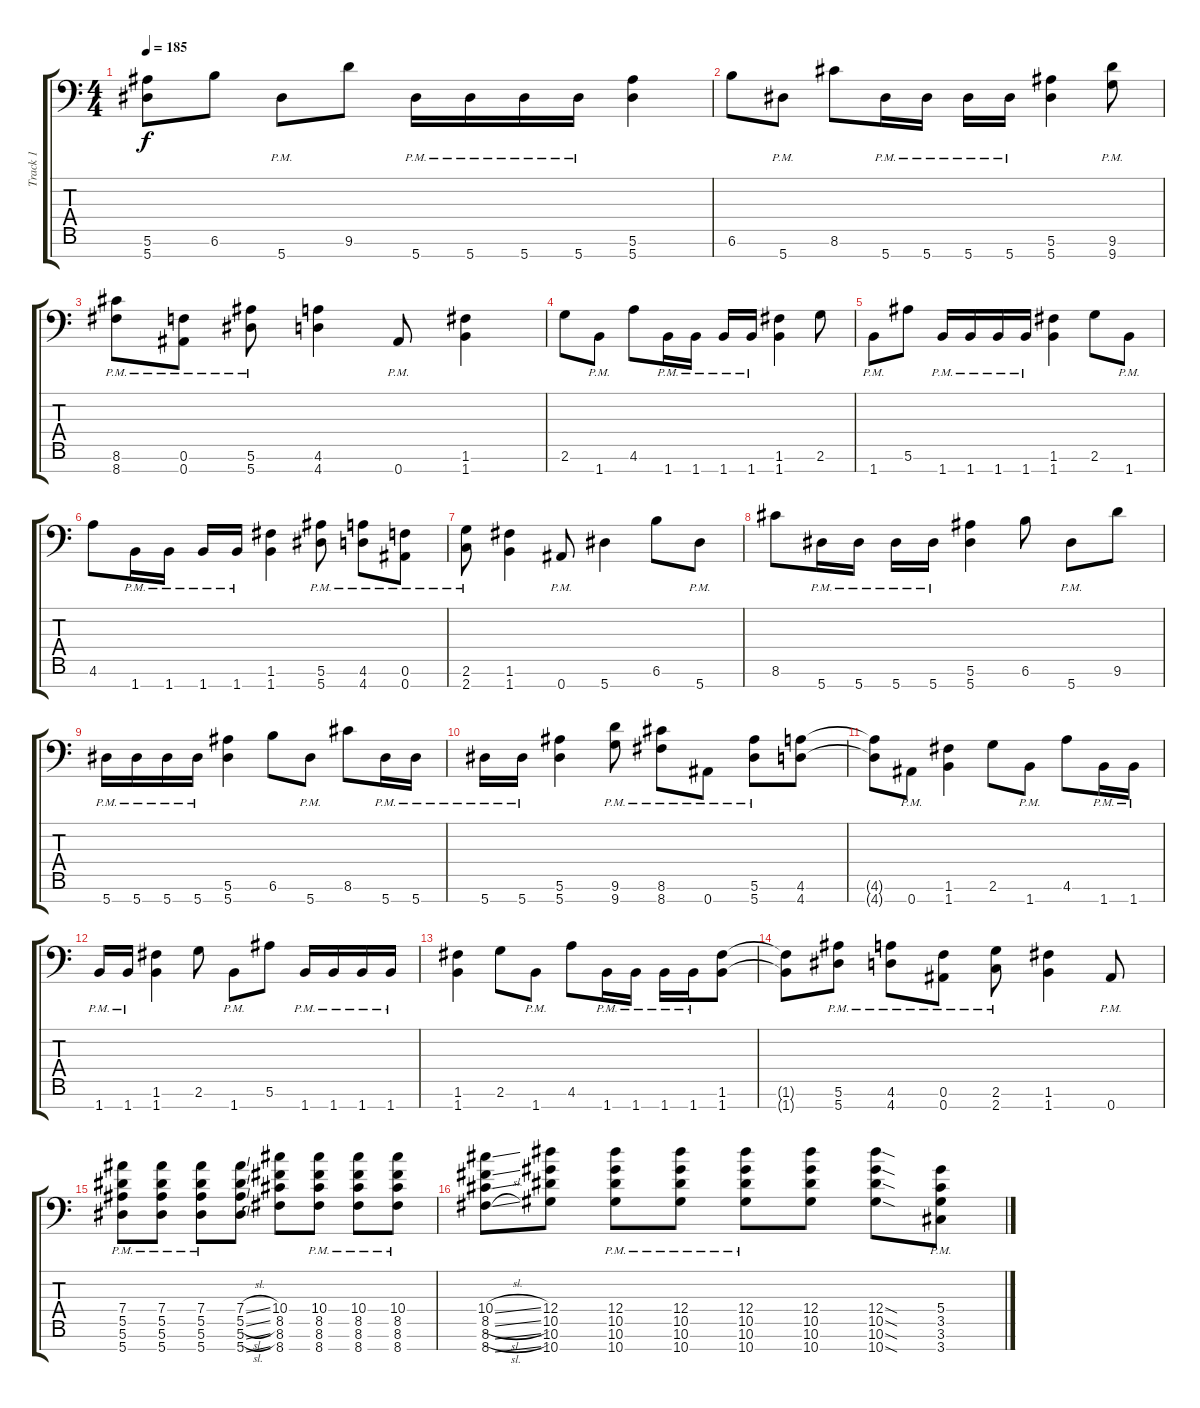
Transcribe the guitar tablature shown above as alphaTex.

\track ("Track 1" "Track 1") {instrument overdrivenguitar}
\staff {score tabs}
\tuning (F4 C4 Ab3 Eb3 Bb2 F2 Bb1) {hide}
\ts (4 4)
\tempo 185
\clef f4
\ks c
(5.6{t} 5.7{t}).8{dy f} 6.6.8 5.7{pm}.8 9.6.8 5.7{pm}.16 5.7{pm}.16 5.7{pm}.16 5.7{pm}.16 (5.6 5.7).4 |
6.6.8 5.7{pm}.8 8.6.8 5.7{pm}.16 5.7{pm}.16 5.7{pm}.16 5.7{pm}.16 (5.6 5.7).4 (9.6{pm} 9.7{pm}).8 |
(8.6{pm} 8.7{pm}).8 (0.6{pm} 0.7{pm}).8 (5.6{pm} 5.7{pm}).8 (4.6 4.7).4 0.7{pm}.8 (1.6 1.7).4 |
2.6.8 1.7{pm}.8 4.6.8 1.7{pm}.16 1.7{pm}.16 1.7{pm}.16 1.7{pm}.16 (1.6 1.7).4 2.6.8 |
1.7{pm}.8 5.6.8 1.7{pm}.16 1.7{pm}.16 1.7{pm}.16 1.7{pm}.16 (1.6 1.7).4 2.6.8 1.7{pm}.8 |
4.6.8 1.7{pm}.16 1.7{pm}.16 1.7{pm}.16 1.7{pm}.16 (1.6 1.7).4 (5.6{pm} 5.7{pm}).8 (4.6{pm} 4.7{pm}).8 (0.6{pm} 0.7{pm}).8 |
(2.6{pm} 2.7{pm}).8 (1.6 1.7).4 0.7{pm}.8 5.7.4 6.6.8 5.7{pm}.8 |
8.6.8 5.7{pm}.16 5.7{pm}.16 5.7{pm}.16 5.7{pm}.16 (5.6 5.7).4 6.6.8 5.7{pm}.8 9.6.8 |
5.7{pm}.16 5.7{pm}.16 5.7{pm}.16 5.7{pm}.16 (5.6 5.7).4 6.6.8 5.7{pm}.8 8.6.8 5.7{pm}.16 5.7{pm}.16 |
5.7{pm}.16 5.7{pm}.16 (5.6 5.7).4 (9.6{pm} 9.7{pm}).8 (8.6{pm} 8.7{pm}).8 0.7{pm}.8 (5.6{pm} 5.7{pm}).8 (4.6 4.7).8 |
(4.6{t} 4.7{t}).8 0.7{pm}.8 (1.6 1.7).4 2.6.8 1.7{pm}.8 4.6.8 1.7{pm}.16 1.7{pm}.16 |
1.7{pm}.16 1.7{pm}.16 (1.6 1.7).4 2.6.8 1.7{pm}.8 5.6.8 1.7{pm}.16 1.7{pm}.16 1.7{pm}.16 1.7{pm}.16 |
(1.6 1.7).4 2.6.8 1.7{pm}.8 4.6.8 1.7{pm}.16 1.7{pm}.16 1.7{pm}.16 1.7{pm}.16 (1.6 1.7).8 |
(1.6{t} 1.7{t}).8 (5.6{pm} 5.7{pm}).8 (4.6{pm} 4.7{pm}).8 (0.6{pm} 0.7{pm}).8 (2.6{pm} 2.7{pm}).8 (1.6 1.7).4 0.7{pm}.8 |
(7.4{pm} 5.5{pm} 5.6{pm} 5.7{pm}).8 (7.4{pm} 5.5{pm} 5.6{pm} 5.7{pm}).8 (7.4{pm} 5.5{pm} 5.6{pm} 5.7{pm}).8 (7.4{sl} 5.5{sl} 5.6{sl} 5.7{sl}).8 (10.4 8.5 8.6 8.7).8 (10.4{pm} 8.5{pm} 8.6{pm} 8.7{pm}).8 (10.4{pm} 8.5{pm} 8.6{pm} 8.7{pm}).8 (10.4{pm} 8.5{pm} 8.6{pm} 8.7{pm}).8 |
(10.4{sl} 8.5{sl} 8.6{sl} 8.7{sl}).8 (12.4 10.5 10.6 10.7).8 (12.4{pm} 10.5{pm} 10.6{pm} 10.7{pm}).8 (12.4{pm} 10.5{pm} 10.6{pm} 10.7{pm}).8 (12.4{pm} 10.5{pm} 10.6{pm} 10.7{pm}).8 (12.4 10.5 10.6 10.7).8 (12.4{sod} 10.5{sod} 10.6{sod} 10.7{sod}).8 (5.4{pm} 3.5{pm} 3.6{pm} 3.7{pm}).8
